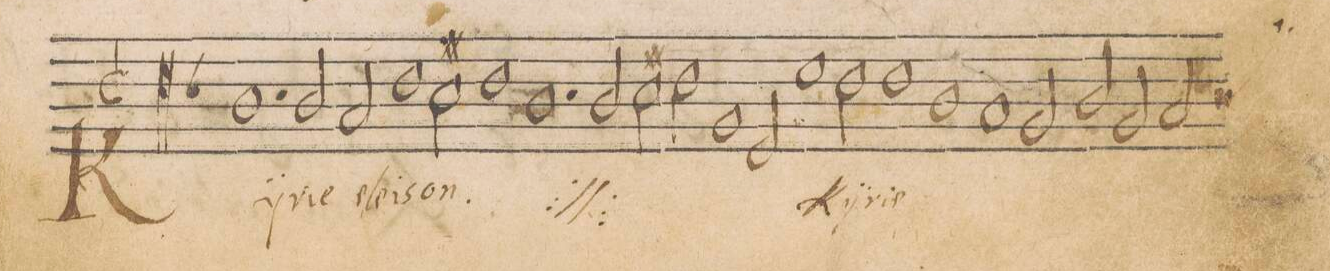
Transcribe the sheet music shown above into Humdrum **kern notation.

**kern	**text
*I"ALTVS	*
*clefC3	*
*k[b-]	*
*met(C|)	*
*M2/1	*
1.A	Kÿ-
2A/	-rie
=2	=2
2G/	e-
1c	-lei-
2Bn\	-son.
=3	=3
1c	.
*	*ij
1.A	Kÿ-
=4	=4
2A/	-ri-
2Bn\	-e
2c\	e-
=5	=5
1F	-lei-
2D/	-son
*	*Xij
1d	Kÿ-
=6	=6
2c\	-ri-
1c	-e
=7	=7
1A	.
1G	.
=8	=8
2F/	.
2A/	.
2F/	.
*custos:A	*
2G/	.
=9	=9
*-	*-
